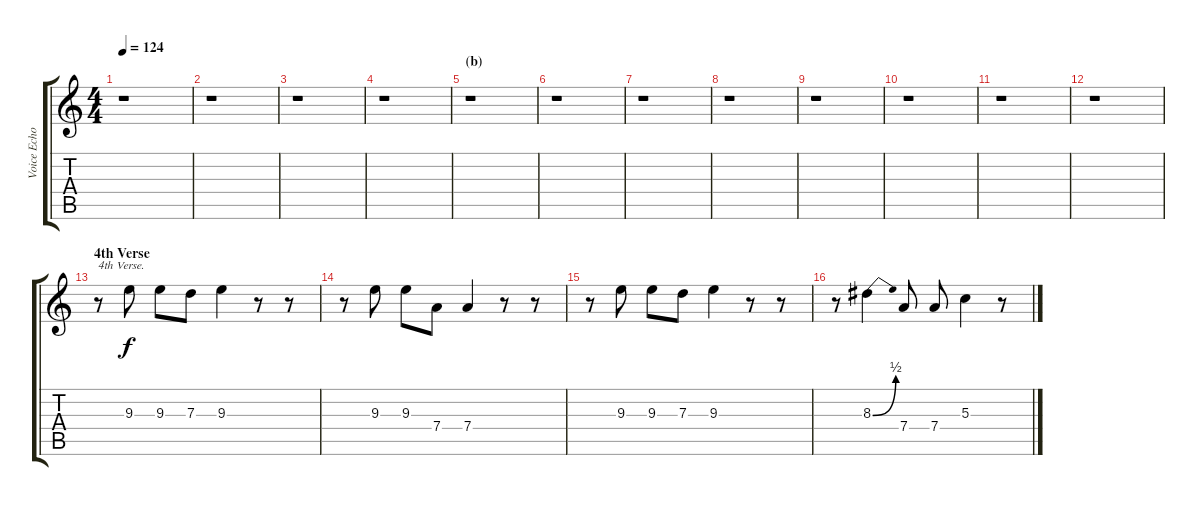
\track ("Voice Echo" "Voice Echo") {instrument electricbasspick}
\staff {score tabs}
\tuning (E4 B3 G3 D3 A2 E2) {hide}
\ts (4 4)
\tempo 124
\clef g2
\ks c
r.1{dy f} |
r.1 |
r.1 |
r.1 |
\section ("" "(b)")
r.1 |
r.1 |
r.1 |
r.1 |
r.1 |
r.1 |
r.1 |
r.1 |
\section ("" "4th Verse")
r.8{txt "4th Verse."} 9.3.8 9.3.8 7.3.8 9.3.4 r.8 r.8 |
r.8 9.3.8 9.3.8 7.4.8 7.4.4 r.8 r.8 |
r.8 9.3.8 9.3.8 7.3.8 9.3.4 r.8 r.8 |
r.8 8.3{be (bend 0 0 60 2)}.4 7.4.8 7.4.8 5.3.4 r.8
